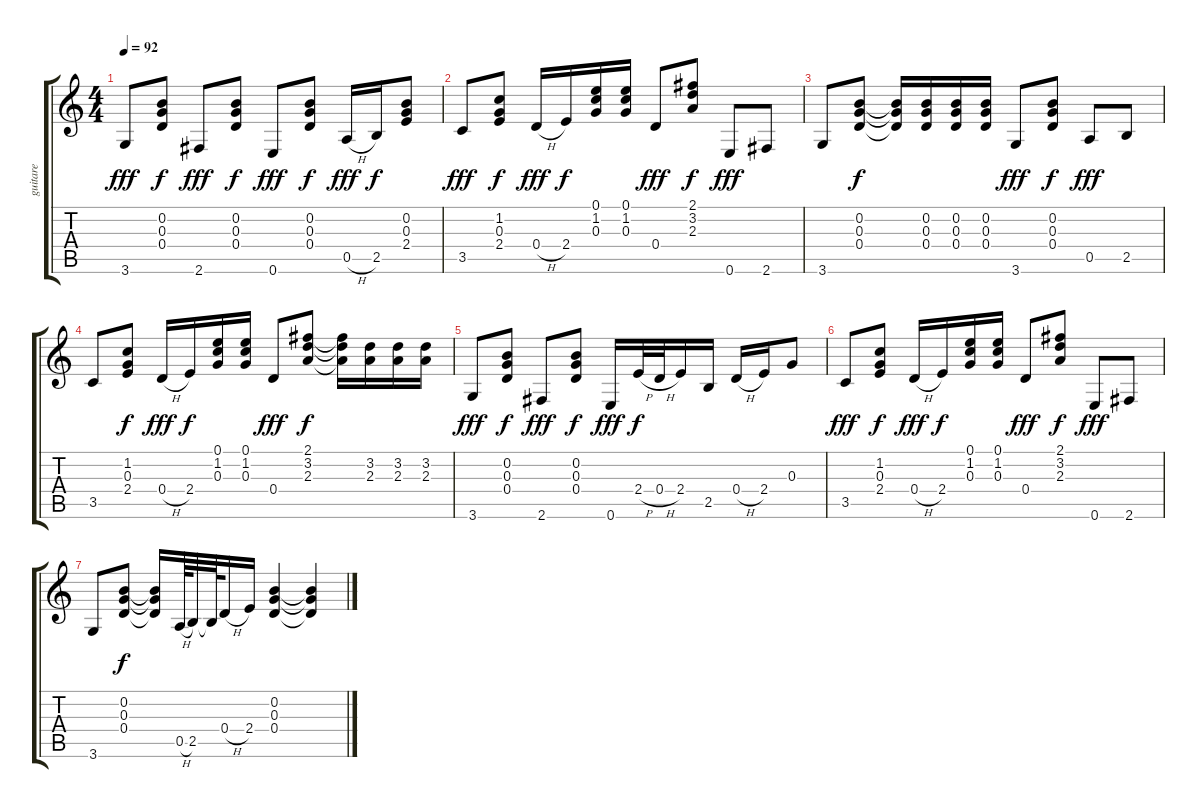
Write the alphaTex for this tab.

\track ("guitare" "guitare") {instrument acousticguitarnylon}
\staff {score tabs}
\tuning (E4 B3 G3 D3 A2 E2) {hide}
\ts (4 4)
\tempo 92
\clef g2
\ks c
3.6.8{dy fff} (0.2 0.3 0.4).8{dy f} 2.6.8{dy fff} (0.2 0.3 0.4).8{dy f} 0.6.8{dy fff} (0.2 0.3 0.4).8{dy f} 0.5{h}.16{dy fff} 2.5.16{dy f} (0.2 0.3 2.4).8 |
3.5.8{dy fff} (1.2 0.3 2.4).8{dy f} 0.4{h}.16{dy fff} 2.4.16{dy f} (0.1 1.2 0.3).16 (0.1 1.2 0.3).16 0.4.8{dy fff} (2.1 3.2 2.3).8{dy f} 0.6.8{dy fff} 2.6.8 |
3.6.8 (0.2 0.3 0.4).8{dy f} (0.2{t} 0.3{t} 0.4{t}).16 (0.2 0.3 0.4).16 (0.2 0.3 0.4).16 (0.2 0.3 0.4).16 3.6.8{dy fff} (0.2 0.3 0.4).8{dy f} 0.5.8{dy fff} 2.5.8 |
3.5.8 (1.2 0.3 2.4).8{dy f} 0.4{h}.16{dy fff} 2.4.16{dy f} (0.1 1.2 0.3).16 (0.1 1.2 0.3).16 0.4.8{dy fff} (2.1 3.2 2.3).8{dy f} (2.1{t} 3.2{t} 2.3{t}).16 (3.2 2.3).16 (3.2 2.3).16 (3.2 2.3).16 |
3.6.8{dy fff} (0.2 0.3 0.4).8{dy f} 2.6.8{dy fff} (0.2 0.3 0.4).8{dy f} 0.6.16{dy fff} 2.4{h}.32{dy f} 0.4{h}.32 2.4.16 2.5.16 0.4{h}.16 2.4.16 0.3.8 |
3.5.8{dy fff} (1.2 0.3 2.4).8{dy f} 0.4{h}.16{dy fff} 2.4.16{dy f} (0.1 1.2 0.3).16 (0.1 1.2 0.3).16 0.4.8{dy fff} (2.1 3.2 2.3).8{dy f} 0.6.8{dy fff} 2.6.8 |
3.6.8 (0.2 0.3 0.4).8{dy f} (0.2{t} 0.3{t} 0.4{t}).16 0.5{h}.64 2.5.32 2.5{t}.64 0.4{h}.16 2.4.16 (0.2 0.3 0.4).4 (0.2{t} 0.3{t} 0.4{t}).4
